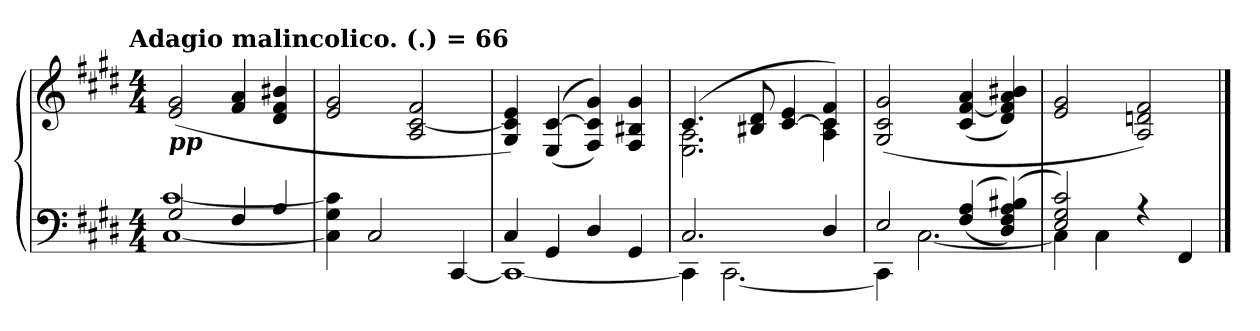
**kern	**kern
*part1	*part1
*staff2	*staff1
*clefF4	*clefG2
*k[f#c#g#d#]	*k[f#c#g#d#]
!!LO:TX:omd:t=Adagio malincolico. (.) = 66
*M4/4	*M4/4
*MM66	*MM66
=1	=1
*^	*
!	!	!LO:TX:b:Bi:t=pp
2G#/	[1C# [1c#	(<2e/ 2g#/
4F#/	.	4f#/ 4a/
4A/	.	4d#/ 4f#/ 4b#X/
=2	=2	=2
4ryy	4C#]\ 4G#\ 4c#]\	2e/ 2g#/
2C#/	2ryy	.
.	.	2A/ [2c#/ 2f#/
4ryy	[4CC#/	.
=3	=3	=3
4C#/	1CC#_	4G#/ 4c#]/ 4e/)
4GG#/	.	(>(<4E/ [4c#/
4D#/	.	4F#/ 4c#]/ 4g#/))
4GG#/	.	4F#/ 4B#X/ 4g#/
=4	=4	=4
*	*	*^
2.C#/	4CC#\]	(>4.c#/	2.E\ 2.A\
.	[2.CC#\	.	.
.	.	8B#X/ 8d#/	.
.	.	[4c#/ 4e/	.
4D#/	.	4c#]/ 4f#/)	4A\ 4c#\
*	*	*v	*v
=5	=5	=5
2E/	4CC#\]	(>2G#/ 2c#/ 2g#/
.	[2.C#\	.
(<(<4F#/ 4A/	.	(<4c#/ [4f#/ 4a/
(>4D#/ 4F#/ 4A/ 4B#X/))	.	4d#/ 4f#]/ 4a/ 4b#X/)
=6	=6	=6
2E/ 2G#/ 2c#/)	4C#\]	2e/ 2g#/
.	4C#\	.
2ryy	4rA	2A/ 2dn/ 2f#/)
.	4FF#/	.
*v	*v	*
==	==
*-	*-
